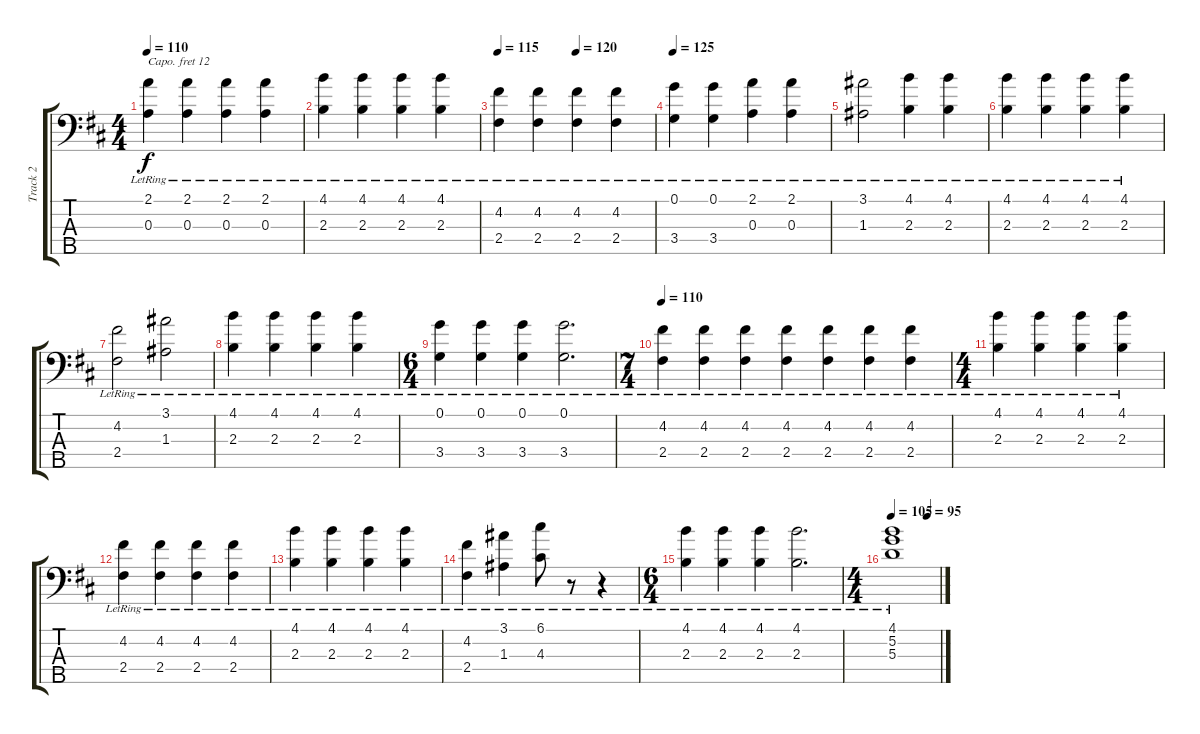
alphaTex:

\track ("Track 2" "Track 2") {instrument electricguitarjazz}
\staff {score tabs}
\capo 12
\tuning (G2 D2 A1 E1 Eb0) {hide}
\ts (4 4)
\tempo 110
\clef f4
\ks bminor
(2.1{lr} 0.3{lr}).4{dy f} (2.1{lr} 0.3{lr}).4 (2.1{lr} 0.3{lr}).4 (2.1{lr} 0.3{lr}).4 |
(4.1{lr} 2.3{lr}).4 (4.1{lr} 2.3{lr}).4 (4.1{lr} 2.3{lr}).4 (4.1{lr} 2.3{lr}).4 |
\tempo 115
\tempo (120 0.5)
(4.2{lr} 2.4{lr}).4 (4.2{lr} 2.4{lr}).4 (4.2{lr} 2.4{lr}).4 (4.2{lr} 2.4{lr}).4 |
\tempo 125
(0.1{lr} 3.4{lr}).4 (0.1{lr} 3.4{lr}).4 (2.1{lr} 0.3{lr}).4 (2.1{lr} 0.3{lr}).4 |
(3.1{lr} 1.3{lr}).2 (4.1{lr} 2.3{lr}).4 (4.1{lr} 2.3{lr}).4 |
(4.1{lr} 2.3{lr}).4 (4.1{lr} 2.3{lr}).4 (4.1{lr} 2.3{lr}).4 (4.1{lr} 2.3{lr}).4 |
(4.2{lr} 2.4{lr}).2 (3.1{lr} 1.3{lr}).2 |
(4.1{lr} 2.3{lr}).4 (4.1{lr} 2.3{lr}).4 (4.1{lr} 2.3{lr}).4 (4.1{lr} 2.3{lr}).4 |
\ts (6 4)
(0.1{lr} 3.4{lr}).4 (0.1{lr} 3.4{lr}).4 (0.1{lr} 3.4{lr}).4 (0.1{lr} 3.4{lr}).2{d} |
\ts (7 4)
\tempo 110
(4.2{lr} 2.4{lr}).4 (4.2{lr} 2.4{lr}).4 (4.2{lr} 2.4{lr}).4 (4.2{lr} 2.4{lr}).4 (4.2{lr} 2.4{lr}).4 (4.2{lr} 2.4{lr}).4 (4.2{lr} 2.4{lr}).4 |
\ts (4 4)
(4.1{lr} 2.3{lr}).4 (4.1{lr} 2.3{lr}).4 (4.1{lr} 2.3{lr}).4 (4.1{lr} 2.3{lr}).4 |
(4.2{lr} 2.4{lr}).4 (4.2{lr} 2.4{lr}).4 (4.2{lr} 2.4{lr}).4 (4.2{lr} 2.4{lr}).4 |
(4.1{lr} 2.3{lr}).4 (4.1{lr} 2.3{lr}).4 (4.1{lr} 2.3{lr}).4 (4.1{lr} 2.3{lr}).4 |
(4.2{lr} 2.4{lr}).4 (3.1{lr} 1.3{lr}).4 (6.1{lr} 4.3{lr}).8 r.8 r.4 |
\ts (6 4)
(4.1{lr} 2.3{lr}).4 (4.1{lr} 2.3{lr}).4 (4.1{lr} 2.3{lr}).4 (4.1{lr} 2.3{lr}).2{d} |
\ts (4 4)
\tempo 105
\tempo (95 0.75)
(4.1{lr} 5.2{lr} 5.3{lr}).1
